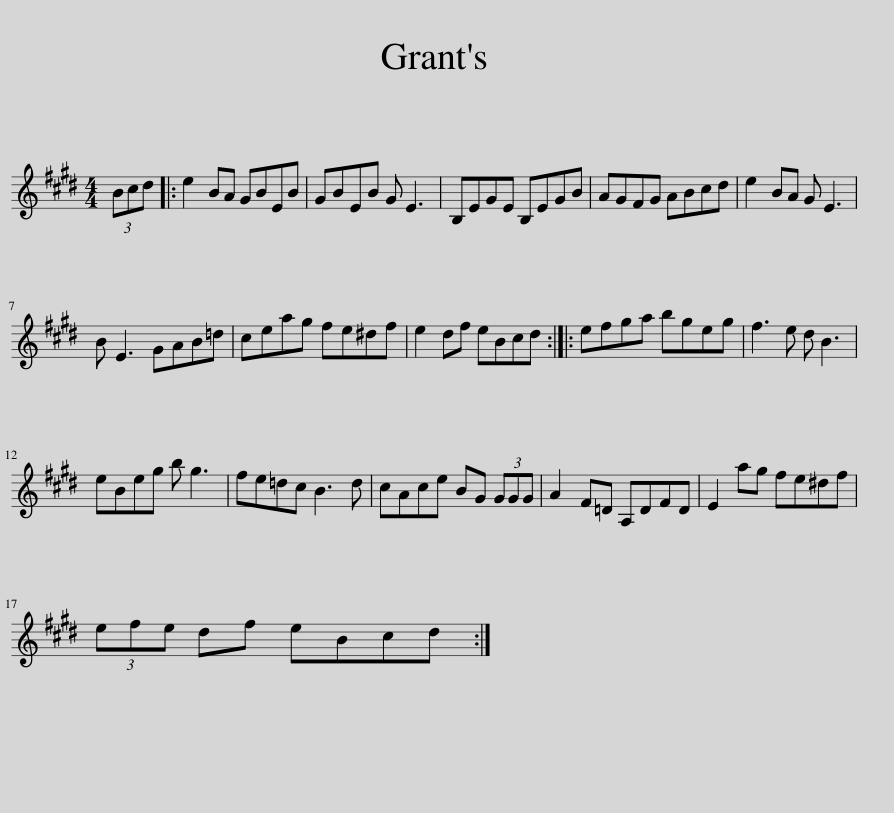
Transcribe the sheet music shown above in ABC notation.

X:1
L:1/8
M:4/4
I:linebreak $
K:E
V:1 treble
V:1
 (3Bcd |: e2 BA GBEB | GBEB G E3 | B,EGE B,EGB | AGFG ABcd | %5
 e2 BA G E3 |$ B E3 GAB=d | ceag fe^df | e2 df eBcd :: efga bgeg | %10
 f3 e d B3 |$ eBeg b g3 | fe=dc B3 d | cAce BG (3GGG | A2 F=D A,DFD | %15
 E2 ag fe^df |$ (3efe df eBcd :| %17
